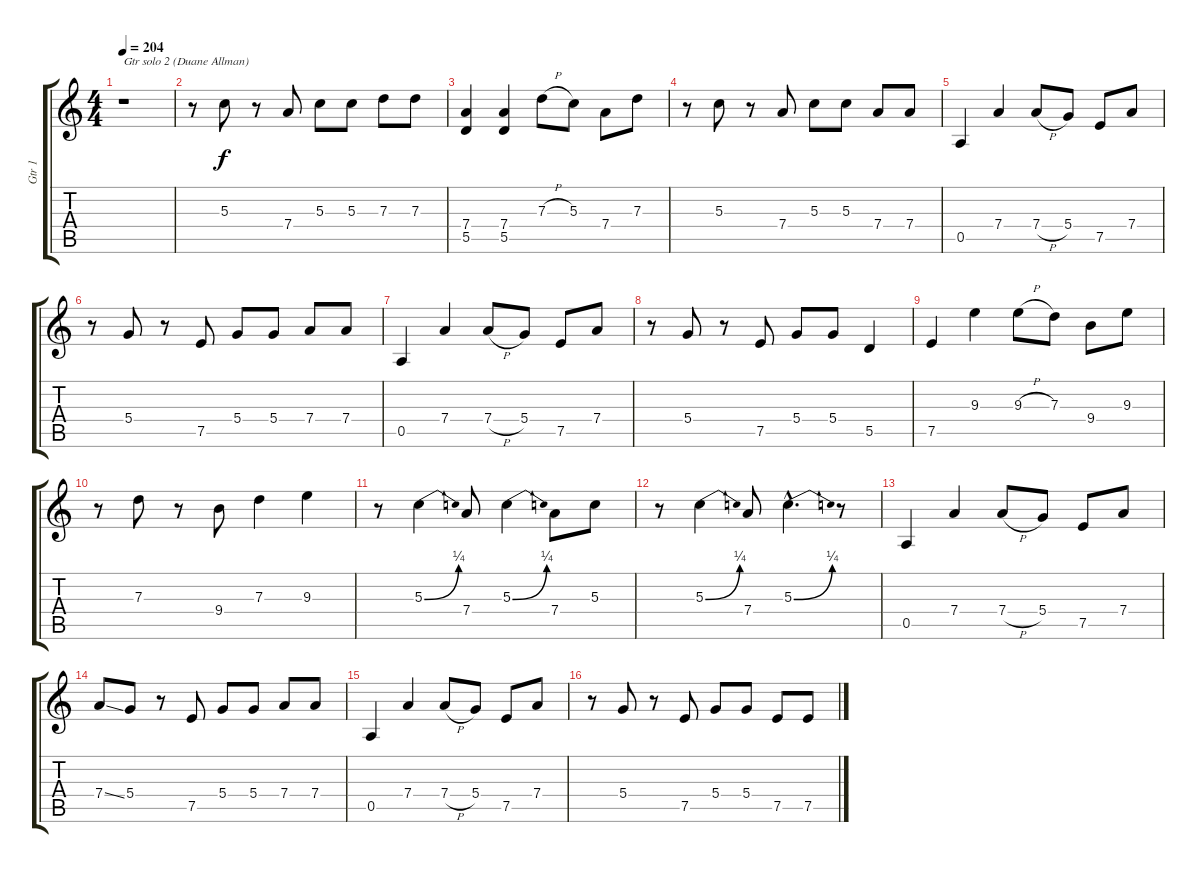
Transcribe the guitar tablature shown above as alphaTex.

\track ("Gtr 1" "Gtr 1") {instrument electricguitarmuted}
\staff {score tabs}
\tuning (E4 B3 G3 D3 A2 E2) {hide}
\ts (4 4)
\tempo 204
\clef g2
\ks c
r.1{txt "Gtr solo 2 (Duane Allman)" dy f} |
r.8 5.3.8 r.8 7.4.8 5.3.8 5.3.8 7.3.8 7.3.8 |
(7.4 5.5).4 (7.4 5.5).4 7.3{h}.8 5.3.8 7.4.8 7.3.8 |
r.8 5.3.8 r.8 7.4.8 5.3.8 5.3.8 7.4.8 7.4.8 |
0.5.4 7.4.4 7.4{h}.8 5.4.8 7.5.8 7.4.8 |
r.8 5.4.8 r.8 7.5.8 5.4.8 5.4.8 7.4.8 7.4.8 |
0.5.4 7.4.4 7.4{h}.8 5.4.8 7.5.8 7.4.8 |
r.8 5.4.8 r.8 7.5.8 5.4.8 5.4.8 5.5.4 |
7.5.4 9.3.4 9.3{h}.8 7.3.8 9.4.8 9.3.8 |
r.8 7.3.8 r.8 9.4.8 7.3.4 9.3.4 |
r.8 5.3{be (bend 0 0 60 1)}.4 7.4.8 5.3{be (bend 0 0 60 1)}.4 7.4.8 5.3.8 |
r.8 5.3{be (bend 0 0 60 1)}.4 7.4.8 5.3{be (bend 0 0 60 1) hac}.4{d} r.8 |
0.5.4 7.4.4 7.4{h}.8 5.4.8 7.5.8 7.4.8 |
7.4{ss}.8 5.4.8 r.8 7.5.8 5.4.8 5.4.8 7.4.8 7.4.8 |
0.5.4 7.4.4 7.4{h}.8 5.4.8 7.5.8 7.4.8 |
r.8 5.4.8 r.8 7.5.8 5.4.8 5.4.8 7.5.8 7.5.8
